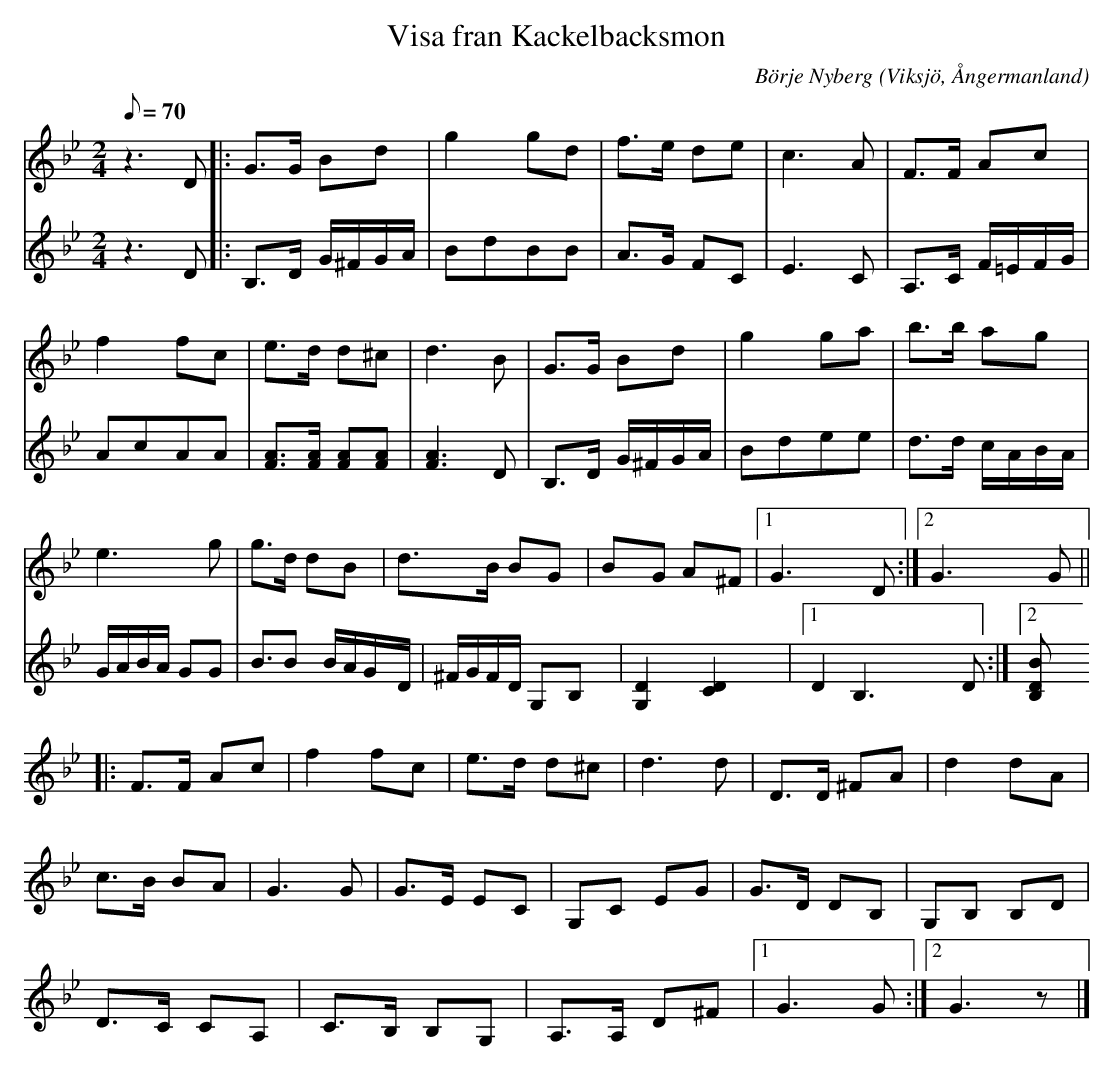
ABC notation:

X:1
T:Visa fran Kackelbacksmon
C:Börje Nyberg
O:Viksjö, Ångermanland
M:2/4
L:1/8
Q:70
K:Gm
V:1
z2> D2|: G>G Bd | g2 gd | f>e de | c2>A2 | F>F Ac |
f2 fc | e>d d^c | d2>B2 | G>G Bd |g2 ga | b>b ag |
e2> g2 | g>d dB |d>B BG |BG A^F |1 G2> D2 :|2 G2> G2 ||
|: F>F Ac | f2 fc | e>d d^c | d2>d2 | D>D ^FA | d2 dA |
c>B BA |G2> G2 | G>E EC | G,C EG | G>D DB, | G,B, B,D |
D>C CA, | C>B, B,G, | A,>A, D^F |1 G2> G2 :|2 G2> z2 |]
V:2
z2> D2 |: B,>D G/2^F/2G/2A/2 | BdBB | A>G FC | E2>C2 | A,>C F/2=E/2F/2G/2 |
AcAA | [AF]>[AF] [AF][AF] | [A2F2]> D2 | B,>D G/2^F/2G/2A/2 | Bdee | d>d c/2A/2B/2A/2 |
G/2A/2B/2A/2 GG | B>B2 B/2A/2G/2D/2 | ^F/2G/2F/2D/2 G,B, | [G,2D2] [C2D2] |1 D2B,2> D2 :|2 [D2B2,> B, ||
